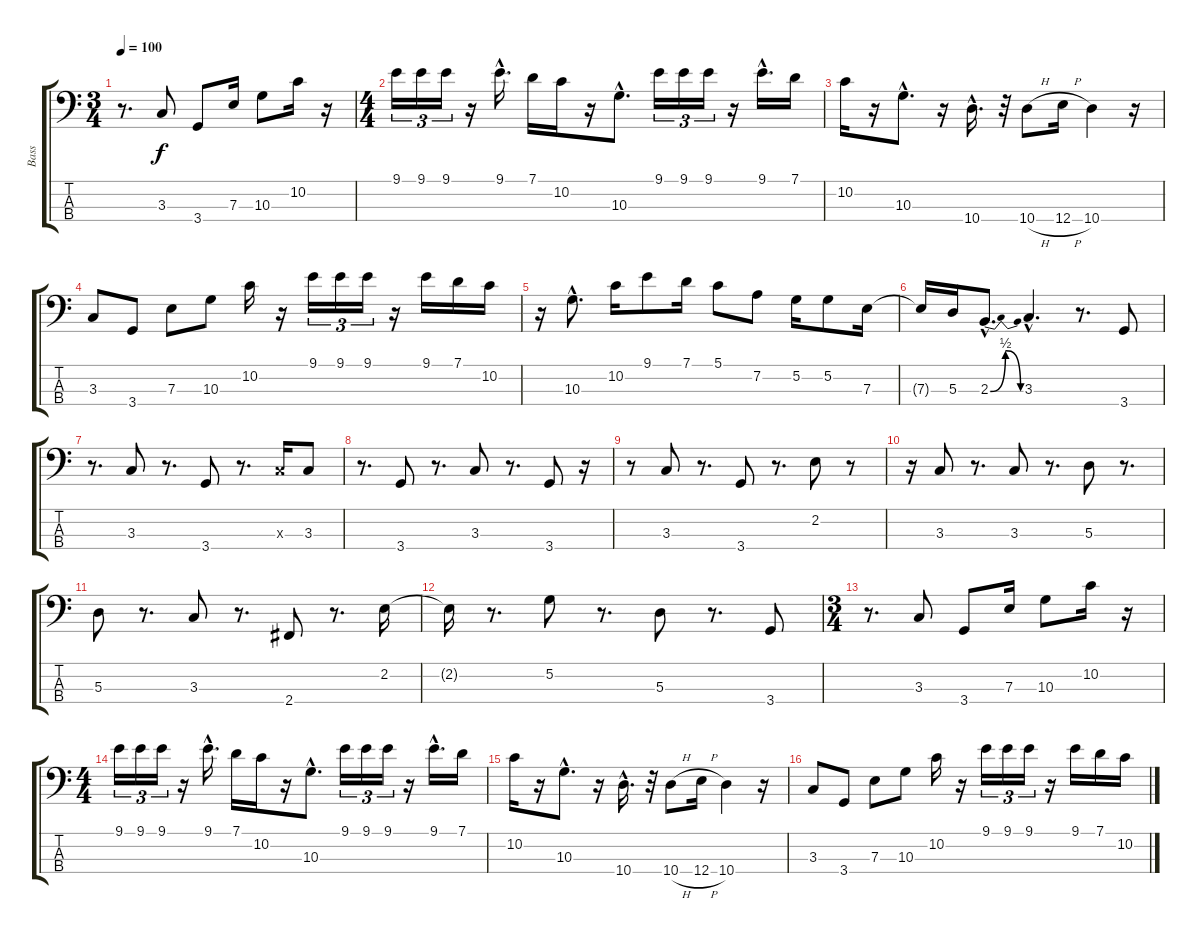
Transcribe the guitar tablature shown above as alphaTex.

\track ("Bass " "Bass ") {instrument electricbassfinger}
\staff {score tabs}
\tuning (G2 D2 A1 E1) {hide}
\ts (3 4)
\tempo 100
\clef f4
\ks c
r.8{d dy f} 3.3.8 3.4.8 7.3.16 10.3.8 10.2.16 r.16 |
\ts (4 4)
9.1.16{tu (3 2)} 9.1.16{tu (3 2)} 9.1.16{tu (3 2)} r.16 9.1{hac}.16{d} 7.1.16 10.2.16 r.16 10.3{hac}.8{d} 9.1.16{tu (3 2)} 9.1.16{tu (3 2)} 9.1.16{tu (3 2)} r.16 9.1{hac}.16{d} 7.1.16 |
10.2.16 r.16 10.3{hac}.8{d} r.16 10.4{hac}.16{d} r.32 10.4{h}.8 12.4{h}.16 10.4.4 r.16 |
3.3.8 3.4.8 7.3.8 10.3.8 10.2.16 r.16 9.1.16{tu (3 2)} 9.1.16{tu (3 2)} 9.1.16{tu (3 2)} r.16 9.1.16 7.1.16 10.2.16 |
r.16 10.3{hac}.8{d} 10.2.16 9.1.8 7.1.16 5.1.8 7.2.8 5.2.16 5.2.8 7.3.16 |
7.3{t}.16 5.3.16 2.3{be (bendrelease 0 0 30 2 30 2 60 0) hac}.8{d} 3.3{hac}.4{d} r.8{d} 3.4.8 |
r.8{d} 3.3.8 r.8{d} 3.4.8 r.8{d} 3.3{x}.16 3.3.8 |
r.8{d} 3.4.8 r.8{d} 3.3.8 r.8{d} 3.4.8 r.16 |
r.8 3.3.8 r.8{d} 3.4.8 r.8{d} 2.2.8 r.8 |
r.16 3.3.8 r.8{d} 3.3.8 r.8{d} 5.3.8 r.8{d} |
5.3.8 r.8{d} 3.3.8 r.8{d} 2.4.8 r.8{d} 2.2.16 |
2.2{t}.16 r.8{d} 5.2.8 r.8{d} 5.3.8 r.8{d} 3.4.8 |
\ts (3 4)
r.8{d} 3.3.8 3.4.8 7.3.16 10.3.8 10.2.16 r.16 |
\ts (4 4)
9.1.16{tu (3 2)} 9.1.16{tu (3 2)} 9.1.16{tu (3 2)} r.16 9.1{hac}.16{d} 7.1.16 10.2.16 r.16 10.3{hac}.8{d} 9.1.16{tu (3 2)} 9.1.16{tu (3 2)} 9.1.16{tu (3 2)} r.16 9.1{hac}.16{d} 7.1.16 |
10.2.16 r.16 10.3{hac}.8{d} r.16 10.4{hac}.16{d} r.32 10.4{h}.8 12.4{h}.16 10.4.4 r.16 |
3.3.8 3.4.8 7.3.8 10.3.8 10.2.16 r.16 9.1.16{tu (3 2)} 9.1.16{tu (3 2)} 9.1.16{tu (3 2)} r.16 9.1.16 7.1.16 10.2.16
